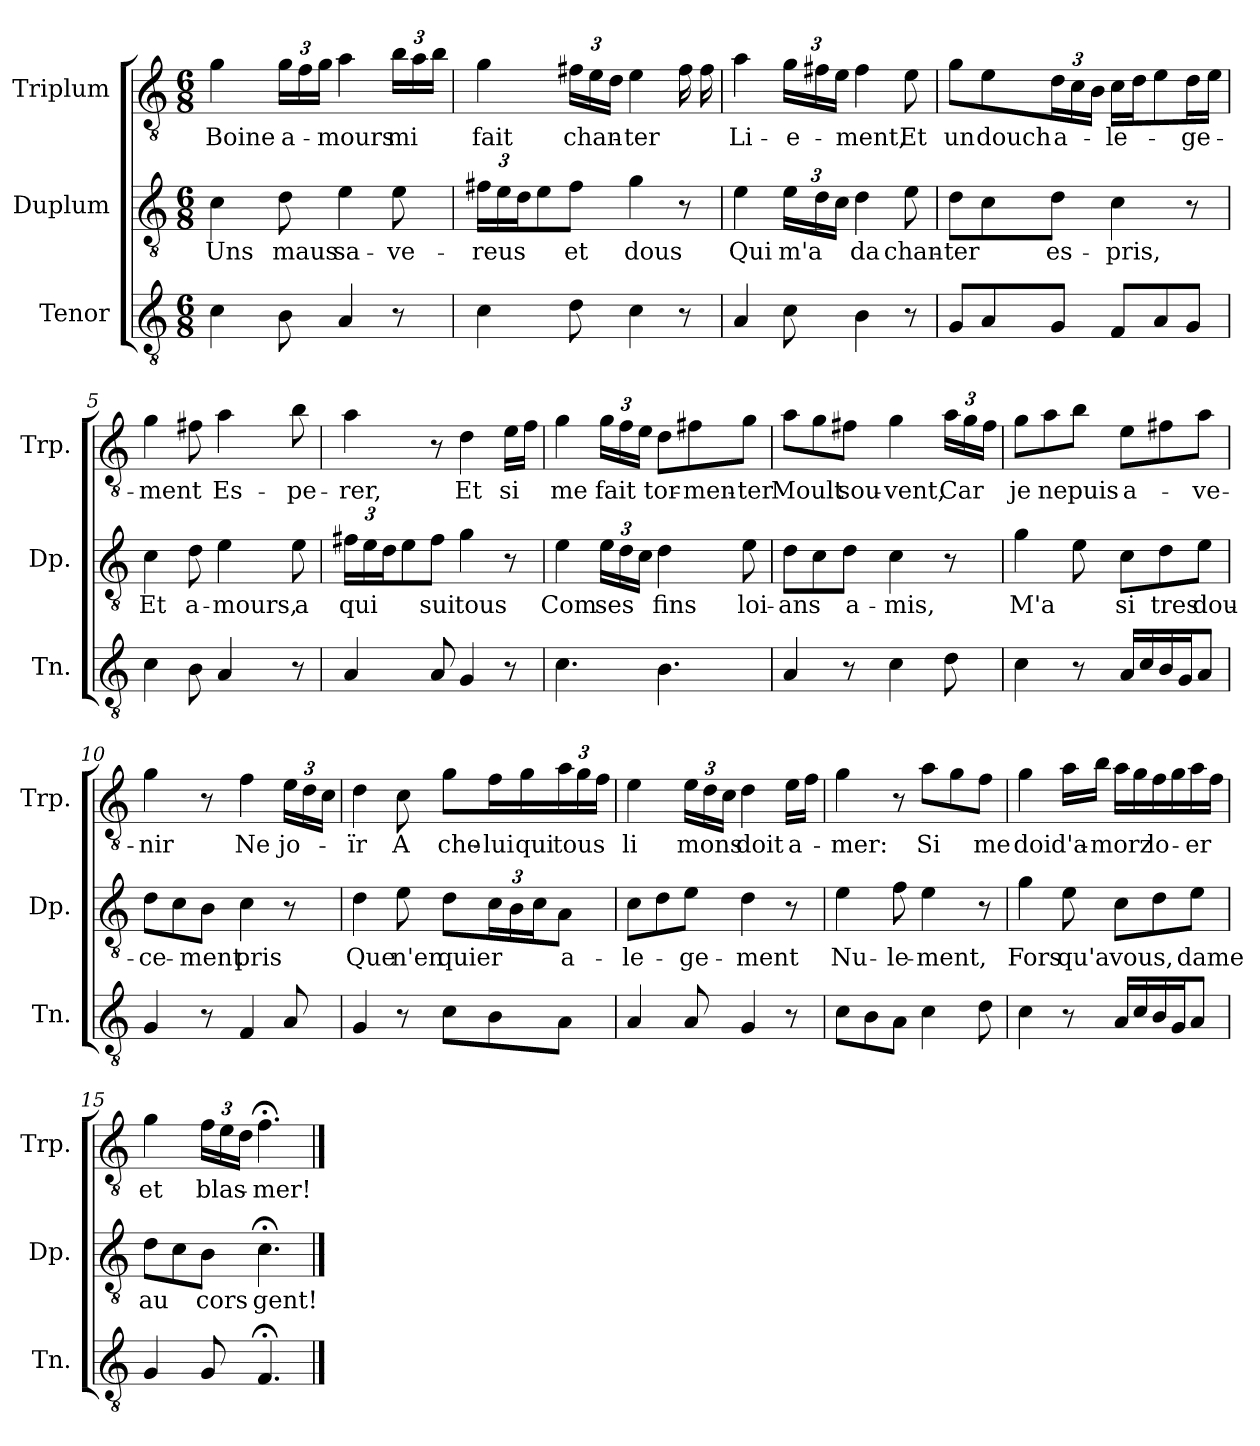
**kern	**kern	**text	**kern	**text
*part3	*part2	*part2	*part1	*part1
*staff3	*staff2	*staff2	*staff1	*staff1
*I"Tenor	*I"Duplum	*	*I"Triplum	*
*I'Tn.	*I'Dp.	*	*I'Trp.	*
*clefGv2	*clefGv2	*	*clefGv2	*
*k[]	*k[]	*	*k[]	*
*M6/8	*M6/8	*	*M6/8	*
=1	=1	=1	=1	=1
!	!	!LO:LY:b	!	!LO:LY:b
4c\	4c\	Uns	4g\	Boine
!	!	!LO:LY:b	!	!
*	*	*	*Xbrackettup	*
!	!	!	!	!LO:LY:b
8B\	8d\	maus	24g\LL	a-
.	.	.	24f\	.
.	.	.	24g\JJ	.
!	!	!LO:LY:b	!	!LO:LY:b
4A/	4e\	sa-	4a\	-mours
!	!	!LO:LY:b	!	!LO:LY:b
8r	8e\	-ve-	24b\LL	mi
.	.	.	24a\	.
.	.	.	24b\JJ	.
=2	=2	=2	=2	=2
*	*Xbrackettup	*	*	*
!	!	!LO:LY:b	!	!LO:LY:b
4c\	24f#X\LL	-reus	4g\	fait
.	24e\	.	.	.
.	24d\J	.	.	.
.	8e\	.	.	.
!	!	!LO:LY:b	!	!LO:LY:b
8d\	8f#\J	et	24f#X\LL	chan-
.	.	.	24e\	.
.	.	.	24d\JJ	.
!	!	!LO:LY:b	!	!LO:LY:b
4c\	4g\	dous	4e\	-ter
*	*	*	*tremolo	*
8r	8r	.	16f#\	.
.	.	.	16f#\	.
*	*	*	*Xtremolo	*
=3	=3	=3	=3	=3
!	!	!LO:LY:b	!	!LO:LY:b
4A/	4e\	Qui	4a\	Li-
!	!	!LO:LY:b	!	!LO:LY:b
8c\	24e\LL	m'a	24g\LL	-e-
.	24d\	.	24f#X\	.
.	24c\JJ	.	24e\JJ	.
!	!	!LO:LY:b	!	!LO:LY:b
4B\	4d\	da	4f#\	-ment,
!	!	!LO:LY:b	!	!LO:LY:b
8r	8e\	chan-	8e\	Et
=4	=4	=4	=4	=4
!	!	!LO:LY:b	!	!LO:LY:b
8G/L	8d\L	-ter	8g\L	un
!	!	!	!	!LO:LY:b
8A/	8c\	.	8e\	douch
!	!	!LO:LY:b	!	!LO:LY:b
8G/J	8d\J	es-	24d\L	a-
.	.	.	24c\	.
.	.	.	24B\JJ	.
!	!	!LO:LY:b	!	!LO:LY:b
8F/L	4c\	-pris,	16c\LL	-le-
.	.	.	16d\J	.
8A/	.	.	8e\	.
!	!	!	!	!LO:LY:b
8G/J	8r	.	16d\L	-ge-
.	.	.	16e\JJ	.
!!LO:LB:g=z
=5	=5	=5	=5	=5
!	!	!LO:LY:b	!	!LO:LY:b
4c\	4c\	Et	4g\	-ment
!	!	!LO:LY:b	!	!
8B\	8d\	a-	8f#i\	.
!	!	!LO:LY:b	!	!LO:LY:b
4A/	4e\	-mours,	4a\	Es-
!	!	!LO:LY:b	!	!LO:LY:b
8r	8e\	a	8b\	-pe-
=6	=6	=6	=6	=6
!	!	!LO:LY:b	!	!LO:LY:b
4A/	24f#X\LL	qui	4a\	-rer,
.	24e\	.	.	.
.	24d\J	.	.	.
.	8e\	.	.	.
!	!	!LO:LY:b	!	!
8A/	8f#\J	sui	8r	.
!	!	!LO:LY:b	!	!LO:LY:b
4G/	4g\	tous	4d\	Et
!	!	!	!	!LO:LY:b
8r	8r	.	16e\LL	si
.	.	.	16f\JJ	.
=7	=7	=7	=7	=7
!	!	!LO:LY:b	!	!LO:LY:b
4.c\	4e\	Com	4g\	me
!	!	!LO:LY:b	!	!LO:LY:b
.	24e\LL	ses	24g\LL	fait
.	24d\	.	24f\	.
.	24c\JJ	.	24e\JJ	.
!	!	!LO:LY:b	!	!LO:LY:b
4.B\	4d\	fins	8d\L	tor-
!	!	!	!	!LO:LY:b
.	.	.	8f#X\	-men-
!	!	!LO:LY:b	!	!LO:LY:b
.	8e\	loi-	8g\J	-ter
=8	=8	=8	=8	=8
!	!	!LO:LY:b	!	!LO:LY:b
4A/	8d\L	-ans	8a\L	Moult
.	8c\	.	8g\	.
!	!	!LO:LY:b	!	!LO:LY:b
8r	8d\J	a-	8f#X\J	sou-
!	!	!LO:LY:b	!	!LO:LY:b
4c\	4c\	-mis,	4g\	-vent,
!	!	!	!	!LO:LY:b
8d\	8r	.	24a\LL	Car
.	.	.	24g\	.
.	.	.	24f#\JJ	.
!!LO:LB:g=z
=9	=9	=9	=9	=9
!	!	!LO:LY:b	!	!LO:LY:b
4c\	4g\	M'a	8g\L	je
!	!	!	!	!LO:LY:b
.	.	.	8a\	ne
!	!	!	!	!LO:LY:b
8r	8e\	.	8b\J	puis
!	!	!LO:LY:b	!	!LO:LY:b
16A/LL	8c\L	si	8e\L	a-
16c/	.	.	.	.
!	!	!LO:LY:b	!	!
16B/	8d\	tres	8f#X\	.
16G/J	.	.	.	.
!	!	!LO:LY:b	!	!LO:LY:b
8A/J	8e\J	dou-	8a\J	-ve-
=10	=10	=10	=10	=10
!	!	!LO:LY:b	!	!LO:LY:b
4G/	8d\L	-ce-	4g\	-nir
.	8c\	.	.	.
!	!	!LO:LY:b	!	!
8r	8B\J	-ment	8r	.
!	!	!LO:LY:b	!	!LO:LY:b
4F/	4c\	pris	4f\	Ne
!	!	!	!	!LO:LY:b
8A/	8r	.	24e\LL	jo-
.	.	.	24d\	.
.	.	.	24c\JJ	.
=11	=11	=11	=11	=11
!	!	!LO:LY:b	!	!LO:LY:b
4G/	4d\	Que	4d\	-ïr
!	!	!LO:LY:b	!	!LO:LY:b
8r	8e\	n'en	8c\	A
!	!	!LO:LY:b	!	!LO:LY:b
8c\L	8d\L	quier	8g\L	che-
!	!	!	!	!LO:LY:b
8B\	24c\L	.	16f\L	-lui
.	24B\	.	.	.
!	!	!	!	!LO:LY:b
.	.	.	16g\	qui
.	24c\J	.	.	.
!	!	!LO:LY:b	!	!LO:LY:b
8A\J	8A\J	a-	24a\	tous
.	.	.	24g\	.
.	.	.	24f\JJ	.
=12	=12	=12	=12	=12
!	!	!LO:LY:b	!	!LO:LY:b
4A/	8c\L	-le-	4e\	li
.	8d\	.	.	.
!	!	!LO:LY:b	!	!LO:LY:b
8A/	8e\J	-ge-	24e\LL	mons
.	.	.	24d\	.
.	.	.	24c\JJ	.
!	!	!LO:LY:b	!	!LO:LY:b
4G/	4d\	-ment	4d\	doit
!	!	!	!	!LO:LY:b
8r	8r	.	16e\LL	a-
.	.	.	16f\JJ	.
!!LO:LB:g=z
=13	=13	=13	=13	=13
!	!	!LO:LY:b	!	!LO:LY:b
8c\L	4e\	Nu-	4g\	-mer:
8B\	.	.	.	.
!	!	!LO:LY:b	!	!
8A\J	8f\	-le-	8r	.
!	!	!LO:LY:b	!	!LO:LY:b
4c\	4e\	-ment,	8a\L	Si
.	.	.	8g\	.
!	!	!	!	!LO:LY:b
8d\	8r	.	8f\J	me
=14	=14	=14	=14	=14
!	!	!LO:LY:b	!	!LO:LY:b
4c\	4g\	Fors	4g\	doi
!	!	!LO:LY:b	!	!LO:LY:b
8r	8e\	qu'a	16a\LL	d'a-
!	!	!	!	!LO:LY:b
.	.	.	16b\JJ	-morz
!	!	!LO:LY:b	!	!
16A/LL	8c\L	vous,	16a\LL	.
16c/	.	.	16g\	.
!	!	!	!	!LO:LY:b
16B/	8d\	.	16f\	lo-
16G/J	.	.	16g\	.
!	!	!LO:LY:b	!	!LO:LY:b
8A/J	8e\J	dame	16a\	-er
.	.	.	16f\JJ	.
=15	=15	=15	=15	=15
!	!	!LO:LY:b	!	!LO:LY:b
4G/	8d\L	au	4g\	et
.	8c\	.	.	.
!	!	!LO:LY:b	!	!LO:LY:b
8G/	8B\J	cors	24f\LL	blas-
.	.	.	24e\	.
.	.	.	24d\JJ	.
!	!	!LO:LY:b	!	!LO:LY:b
4.F;</	4.c;<\	gent!	4.f;<\	-mer!
==	==	==	==	==
*-	*-	*-	*-	*-
